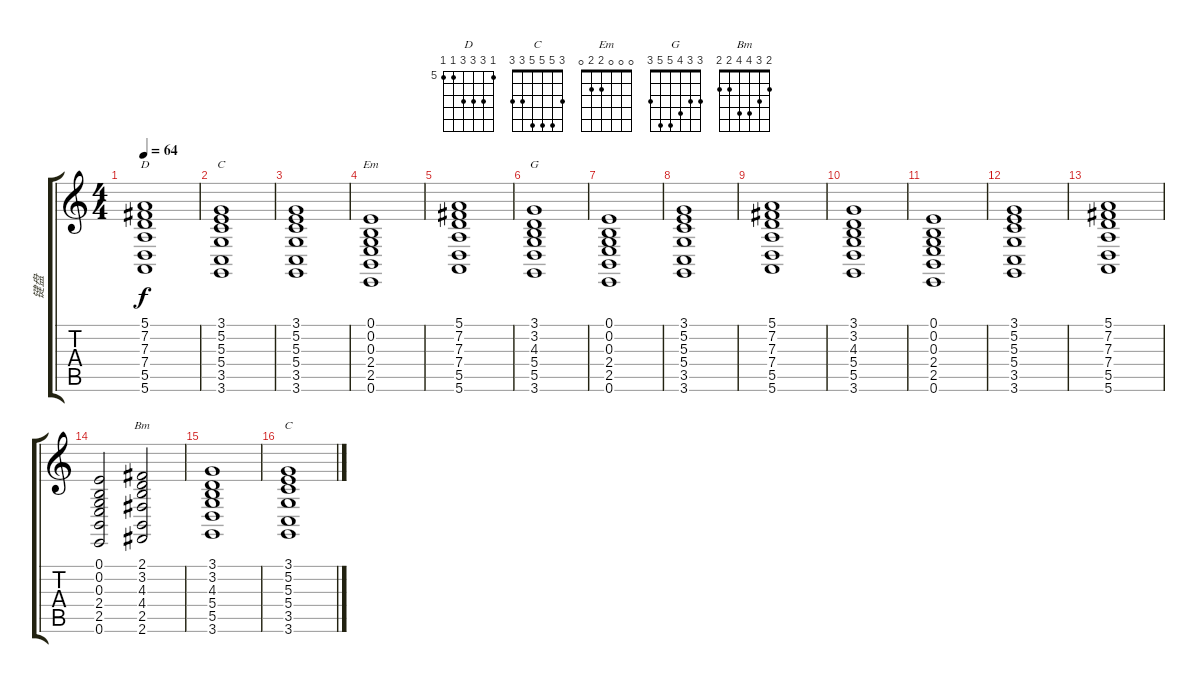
\track ("键盘" "键盘") {instrument stringensemble1}
\staff {score tabs}
\tuning (E4 B3 G3 D3 A2 E2) {hide}
\chord ("D" 5 7 7 7 5 5) {firstfret 5}
\chord ("C" 3 5 5 5 3 3) {firstfret 3}
\chord ("Em" 0 0 0 2 2 0)
\chord ("G" 3 3 4 5 5 3)
\chord ("Bm" 2 3 4 4 2 2)
\chord ("C" 3 5 5 5 3 3)
\ts (4 4)
\tempo 64
\clef g2
\ks c
(5.1 7.2 7.3 7.4 5.5 5.6).1{ch "D" dy f} |
(3.1 5.2 5.3 5.4 3.5 3.6).1{ch "C"} |
(3.1 5.2 5.3 5.4 3.5 3.6).1 |
(0.1 0.2 0.3 2.4 2.5 0.6).1{ch "Em"} |
(5.1 7.2 7.3 7.4 5.5 5.6).1 |
(3.1 3.2 4.3 5.4 5.5 3.6).1{ch "G"} |
(0.1 0.2 0.3 2.4 2.5 0.6).1 |
(3.1 5.2 5.3 5.4 3.5 3.6).1 |
(5.1 7.2 7.3 7.4 5.5 5.6).1 |
(3.1 3.2 4.3 5.4 5.5 3.6).1 |
(0.1 0.2 0.3 2.4 2.5 0.6).1 |
(3.1 5.2 5.3 5.4 3.5 3.6).1 |
(5.1 7.2 7.3 7.4 5.5 5.6).1 |
(0.1 0.2 0.3 2.4 2.5 0.6).2 (2.1 3.2 4.3 4.4 2.5 2.6).2{ch "Bm"} |
(3.1 3.2 4.3 5.4 5.5 3.6).1 |
(3.1 5.2 5.3 5.4 3.5 3.6).1{ch "C"}
